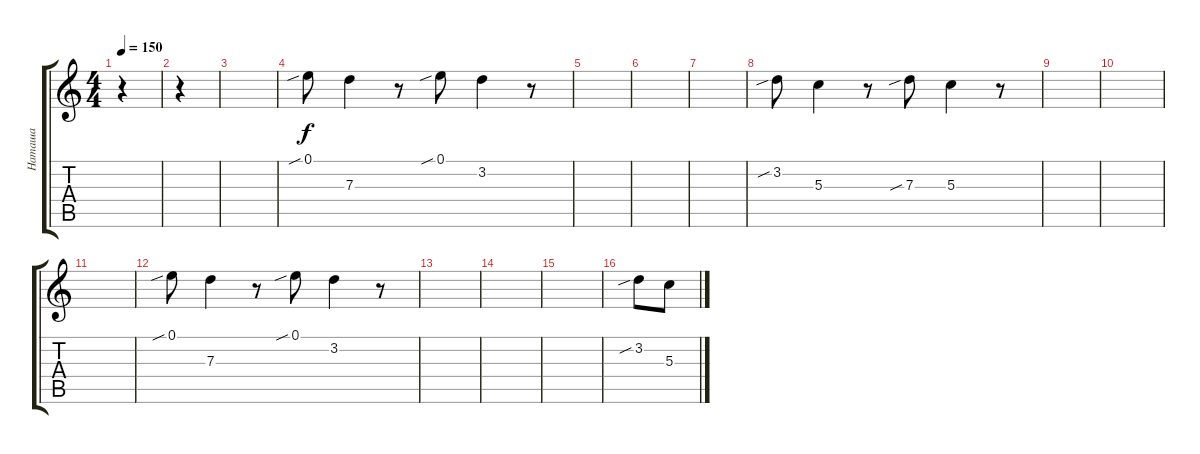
\track ("Наташа " "Наташа ") {instrument acousticguitarsteel}
\staff {score tabs}
\tuning (E4 B3 G3 D3 A2 E2) {hide}
\ts (4 4)
\tempo 150
\clef g2
\ks c
r.4{dy f} |
r.4 |
|
0.1{sib}.8 7.3.4 r.8 0.1{sib}.8 3.2.4 r.8 |
|
|
|
3.2{sib}.8 5.3.4 r.8 7.3{sib}.8 5.3.4 r.8 |
|
|
|
0.1{sib}.8 7.3.4 r.8 0.1{sib}.8 3.2.4 r.8 |
|
|
|
3.2{sib}.8{volume 9 instrument synthbass1} 5.3.8
